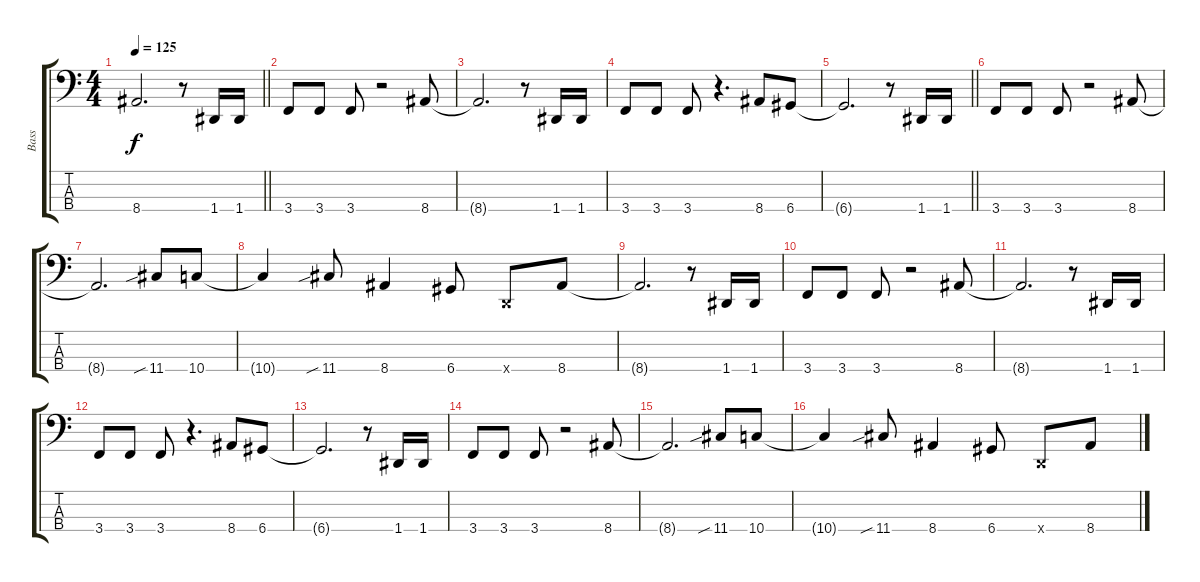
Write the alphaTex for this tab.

\track ("Bass" "Bass") {instrument electricbassfinger}
\staff {score tabs}
\tuning (G2 D2 A1 D1) {hide}
\ts (4 4)
\tempo 125
\clef f4
\barLineRight lightlight
\ks c
8.4{t}.2{d dy f} r.8 1.4.16 1.4.16 |
3.4.8 3.4.8 3.4.8 r.2 8.4.8 |
8.4{t}.2{d} r.8 1.4.16 1.4.16 |
3.4.8 3.4.8 3.4.8 r.4{d} 8.4.8 6.4.8 |
\barLineRight lightlight
6.4{t}.2{d} r.8 1.4.16 1.4.16 |
3.4.8 3.4.8 3.4.8 r.2 8.4.8 |
8.4{t}.2{d} 11.4{sib}.8 10.4.8 |
10.4{t}.4 11.4{sib}.8 8.4.4 6.4.8 0.4{x}.8 8.4.8 |
8.4{t}.2{d} r.8 1.4.16 1.4.16 |
3.4.8 3.4.8 3.4.8 r.2 8.4.8 |
8.4{t}.2{d} r.8 1.4.16 1.4.16 |
3.4.8 3.4.8 3.4.8 r.4{d} 8.4.8 6.4.8 |
6.4{t}.2{d} r.8 1.4.16 1.4.16 |
3.4.8 3.4.8 3.4.8 r.2 8.4.8 |
8.4{t}.2{d} 11.4{sib}.8 10.4.8 |
10.4{t}.4 11.4{sib}.8 8.4.4 6.4.8 0.4{x}.8 8.4.8
